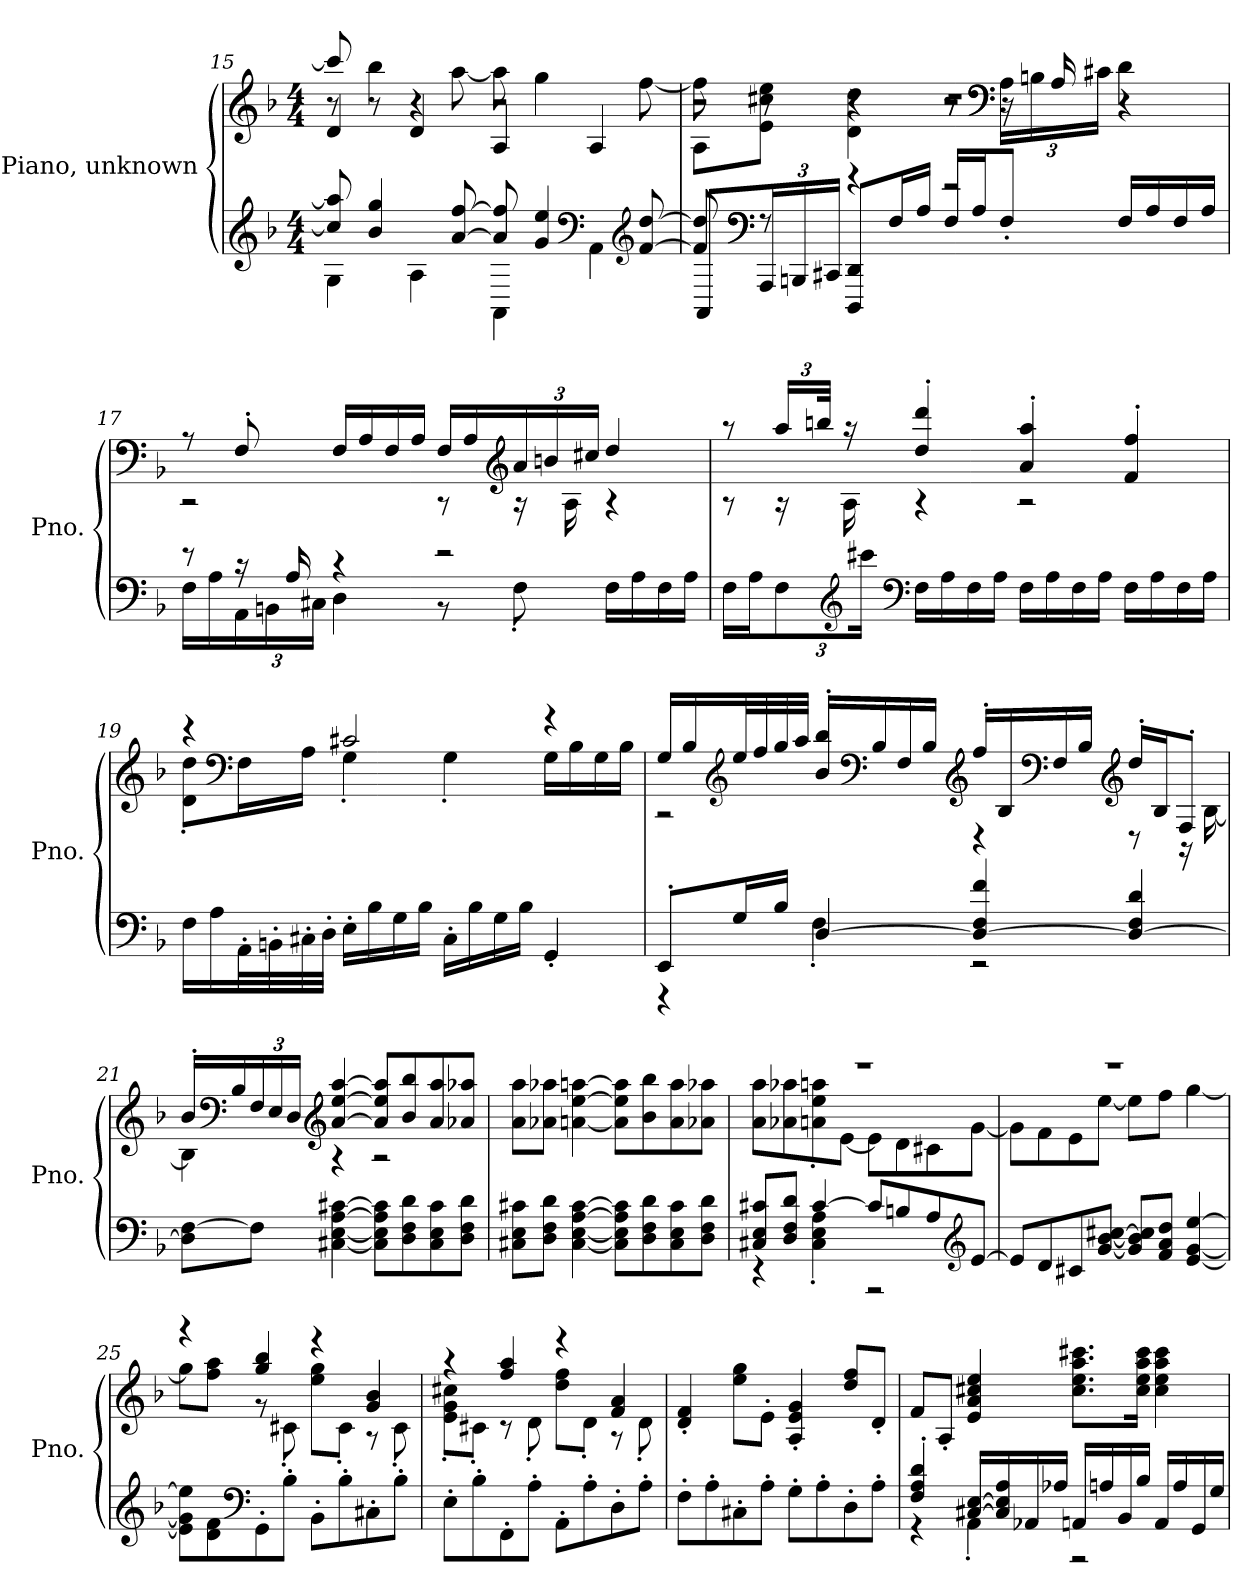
**kern	**kern
*part1	*part1
*staff2	*staff1
*I"Piano, unknown	*
*I'Pno.	*
*clefG2	*clefG2
*k[b-]	*k[b-]
*M4/4	*M4/4
=15	=15
*^	*^
*	*	*	*^
8cc/] 8aa/]	4G\	8ccc/]	8r	4d/
4b-/ 4gg/	.	8r	4bb-\	.
.	4A\	4r	.	4d/
[8a/ [8ff/	.	.	[8aa\	.
8a/] 8ff/]	4AA\	2r	8aa\]	4A/
4g/ 4ee/	.	.	4gg\	.
*clefF4	*	*	*	*
.	4AA\	.	.	4A/
*clefG2	*	*	*	*
[8f/ [8dd/	.	.	[8ff\	.
!!LO:LB:g=z
=16	=16	=16	=16	=16
*	*	*	*	*^
8f/] 8dd/]	8AA/L	1r	8ff\]	2r	8A\L
*clefF4	*	*	*	*	*
*	*Xbrackettup	*	*	*	*
8r	24AAA/L	.	8r	.	8e\ 8cc#X\ 8ee\J
.	24BBBn/	.	.	.	.
.	24CC#X/JJ	.	.	.	.
4r	8DDD/ 8DD/L	.	4r	.	4d\ 4dd\
.	16F/L	.	.	.	.
.	16A/JJ	.	.	.	.
2r	16F/LL	.	2r	8r	8r
.	16A/J	.	.	.	.
*	*	*clefF4	*	*	*
*	*	*	*	*	*Xbrackettup
.	8F'/J	.	.	16r	24A\LL
.	.	.	.	.	24Bn\
.	.	.	.	16A/	.
.	.	.	.	.	24c#X\JJ
.	16F/LL	.	.	4r	4d\
.	16A/	.	.	.	.
.	16F/	.	.	.	.
.	16A/JJ	.	.	.	.
*	*	*	*v	*v	*v
!!LO:LB:g=z
=17	=17	=17	=17
8r	16F\LL	8r	2r
.	16A\	.	.
16r	24AA\	8F'/	.
.	24BBn\	.	.
16A/	.	.	.
.	24C#X\JJ	.	.
4r	4D\	16F/LL	.
.	.	16A/	.
.	.	16F/	.
.	.	16A/JJ	.
2r	8r	16F/LL	8r
.	.	16A/	.
*	*	*clefG2	*
.	8F'\	24a/	16r
.	.	24bn/	.
.	.	.	16A\
.	.	24cc#X/JJ	.
.	16F\LL	4dd/	4r
.	16A\	.	.
.	16F\	.	.
.	16A\JJ	.	.
*v	*v	*	*
=18	=18	=18
16F\LL	8r	8r
16A\J	.	.
12F\	24aa/LL	16r
.	48bbn/JJk	.
.	16r	16A\
*clefG2	*	*
24ccc#X\Jk	.	.
*clefF4	*	*
16F\LL	4dd/' 4ddd/'	4r
16A\	.	.
16F\	.	.
16A\JJ	.	.
16F\LL	4a/' 4aa/'	2r
16A\	.	.
16F\	.	.
16A\JJ	.	.
16F\LL	4f/' 4ff/'	.
16A\	.	.
16F\	.	.
16A\JJ	.	.
!!LO:LB:g=z	!!
=19	=19	=19
16F\LL	4r	8d\' 8dd\'L
16A\	.	.
*	*clefF4	*
32AA'\L	.	16F\L
32BBn'\	.	.
32C#X'\	.	16A\JJ
32D'\JJJ	.	.
16E'\LL	2c#X/	4G'\
16B-\	.	.
16G\	.	.
16B-\JJ	.	.
16C#'\LL	.	4G'\
16B-\	.	.
16G\	.	.
16B-\JJ	.	.
4GG'/	4r	16G\LL
.	.	16B-\
.	.	16G\
.	.	16B-\JJ
!!LO:LB:g=z	!!
=20	=20	=20
*^	*	*
8EE'/L	4r	16G/LL	2r
.	.	16B-/	.
*	*	*clefG2	*
16G/L	.	32ee/L	.
.	.	32ff/	.
16B-/JJ	.	32gg/	.
.	.	32aa/JJJ	.
[4D/	4F'\	16b-/' 16bb-/'LL	.
*	*	*clefF4	*
.	.	16B-/	.
.	.	16F/	.
.	.	16B-/JJ	.
*	*	*clefG2	*
4D/_ 4F/ 4f/	2r	16ff'/LL	4r
.	.	16B-/	.
*	*	*clefF4	*
.	.	16F/	.
.	.	16B-/JJ	.
*	*	*clefG2	*
4D/_ 4F/ 4d/	.	16dd'/LL	8r
.	.	16B-/J	.
.	.	8F'/J	16r
.	.	.	[16B-\
*v	*v	*	*
=21	=21	=21
8D\] [8F\L	16b-'/LL	4B-\]
*	*clefF4	*
.	16B-/	.
8F\J]	24F/	.
.	24E/	.
.	24D/JJ	.
*	*clefG2	*
[4C#X\ [4E\ [4A\ [4c#X\	[4a/ [4ee/ [4aa/	4r
8C#\] 8E\] 8A\] 8c#\]L	8a/] 8ee/] 8aa/]L	2r
8D\ 8F\ 8d\	8b-/ 8bb-/	.
8C#\ 8E\ 8c#\	8a/ 8aa/	.
8D\ 8F\ 8d\J	8a-X/ 8aa-X/J	.
*	*v	*v
!!LO:LB:g=z
=22	=22
8C#X\ 8E\ 8c#X\L	8a\ 8aa\L
8D\ 8F\ 8d\J	8a-X\ 8aa-X\J
[4C#\ [4E\ [4A\ [4c#\	[4an\ [4ee\ [4aan\
8C#\] 8E\] 8A\] 8c#\]L	8a\] 8ee\] 8aa\]L
8D\ 8F\ 8d\	8b-\ 8bb-\
8C#\ 8E\ 8c#\	8a\ 8aa\
8D\ 8F\ 8d\J	8a-X\ 8aa-X\J
=23	=23
*^	*^
8C#X/ 8E/ 8c#X/L	4r	1r	8a\ 8aa\L
8D/ 8F/ 8d/J	.	.	8a-X\ 8aa-X\
[4c#/	4C#\' 4E\' 4A\'	.	8an\' 8ee\' 8aan\'
.	.	.	[8e\J
8c#/L]	2r	.	8e\L]
8Bn/	.	.	8d\
8A/	.	.	8c#X\
*clefG2	*	*	*
[8e/J	.	.	[8g\J
*v	*v	*	*
=24	=24	=24
8e/L]	1r	8g\L]
8d/	.	8f\
8c#X/	.	8e\
[8g/ [8b-/ [8cc#X/J	.	[8ee\J
8g/] 8b-/] 8cc#/]L	.	8ee\L]
8f/ 8a/ 8dd/J	.	8ff\J
[4e/ [4g/ [4ee/	.	[4gg\
!!LO:PB:g=z	!!
=25	=25	=25
8e\] 8g\] 8ee\]L	4r	8gg\L]
8d\ 8f\	.	8ff\ 8aa\J
*clefF4	*	*
8GG'\	4gg/ 4bb-/	8r
8B-'\J	.	8c#X'\
8BB-'\L	4r	8ee\ 8gg\L
8B-'\	.	8c#'\J
8C#X'\	4g/ 4b-/	8r
8B-'\J	.	8c#'\
=26	=26	=26
8E'\L	4r	8e\' 8g\' 8cc#X\'L
8B-'\	.	8c#X'\J
8FF'\	4ff/ 4aa/	8r
8A'\J	.	8d'\
8AA'\L	4r	8dd\ 8ff\L
8A'\	.	8d'\J
8D'\	4f/ 4a/	8r
8A'\J	.	8d'\
*	*v	*v
=27	=27
8F'\L	4d/' 4f/'
8A'\	.
8C#X'\	8ee\ 8gg\L
8A'\J	8e'\J
8G'\L	4A/' 4e/' 4g/'
8A'\	.
8D'\	8dd/ 8ff/L
8A'\J	8d'/J
!!LO:LB:g=z
=28	=28
*^	*
4F/' 4A/' 4d/'	4r	8f/L
.	.	8A'/J
[16C#X/ [16E/LL	4AA'\	4e/ 4a/ 4cc#X/ 4ee/
16C#/] 16E/] 16A/	.	.
16AA-X/	.	.
16A-X/JJ	.	.
16AAn/LL	2r	8.cc#\ 8.ee\ 8.aa\ 8.ccc#X\L
16An/	.	.
16BB-/	.	.
16B-/JJ	.	16cc#\ 16ee\ 16aa\ 16ccc#\Jk
16AA/LL	.	4cc#\ 4ee\ 4aa\ 4ccc#\
16A/	.	.
16GG/	.	.
16G/JJ	.	.
*v	*v	*
=	=
*-	*-
